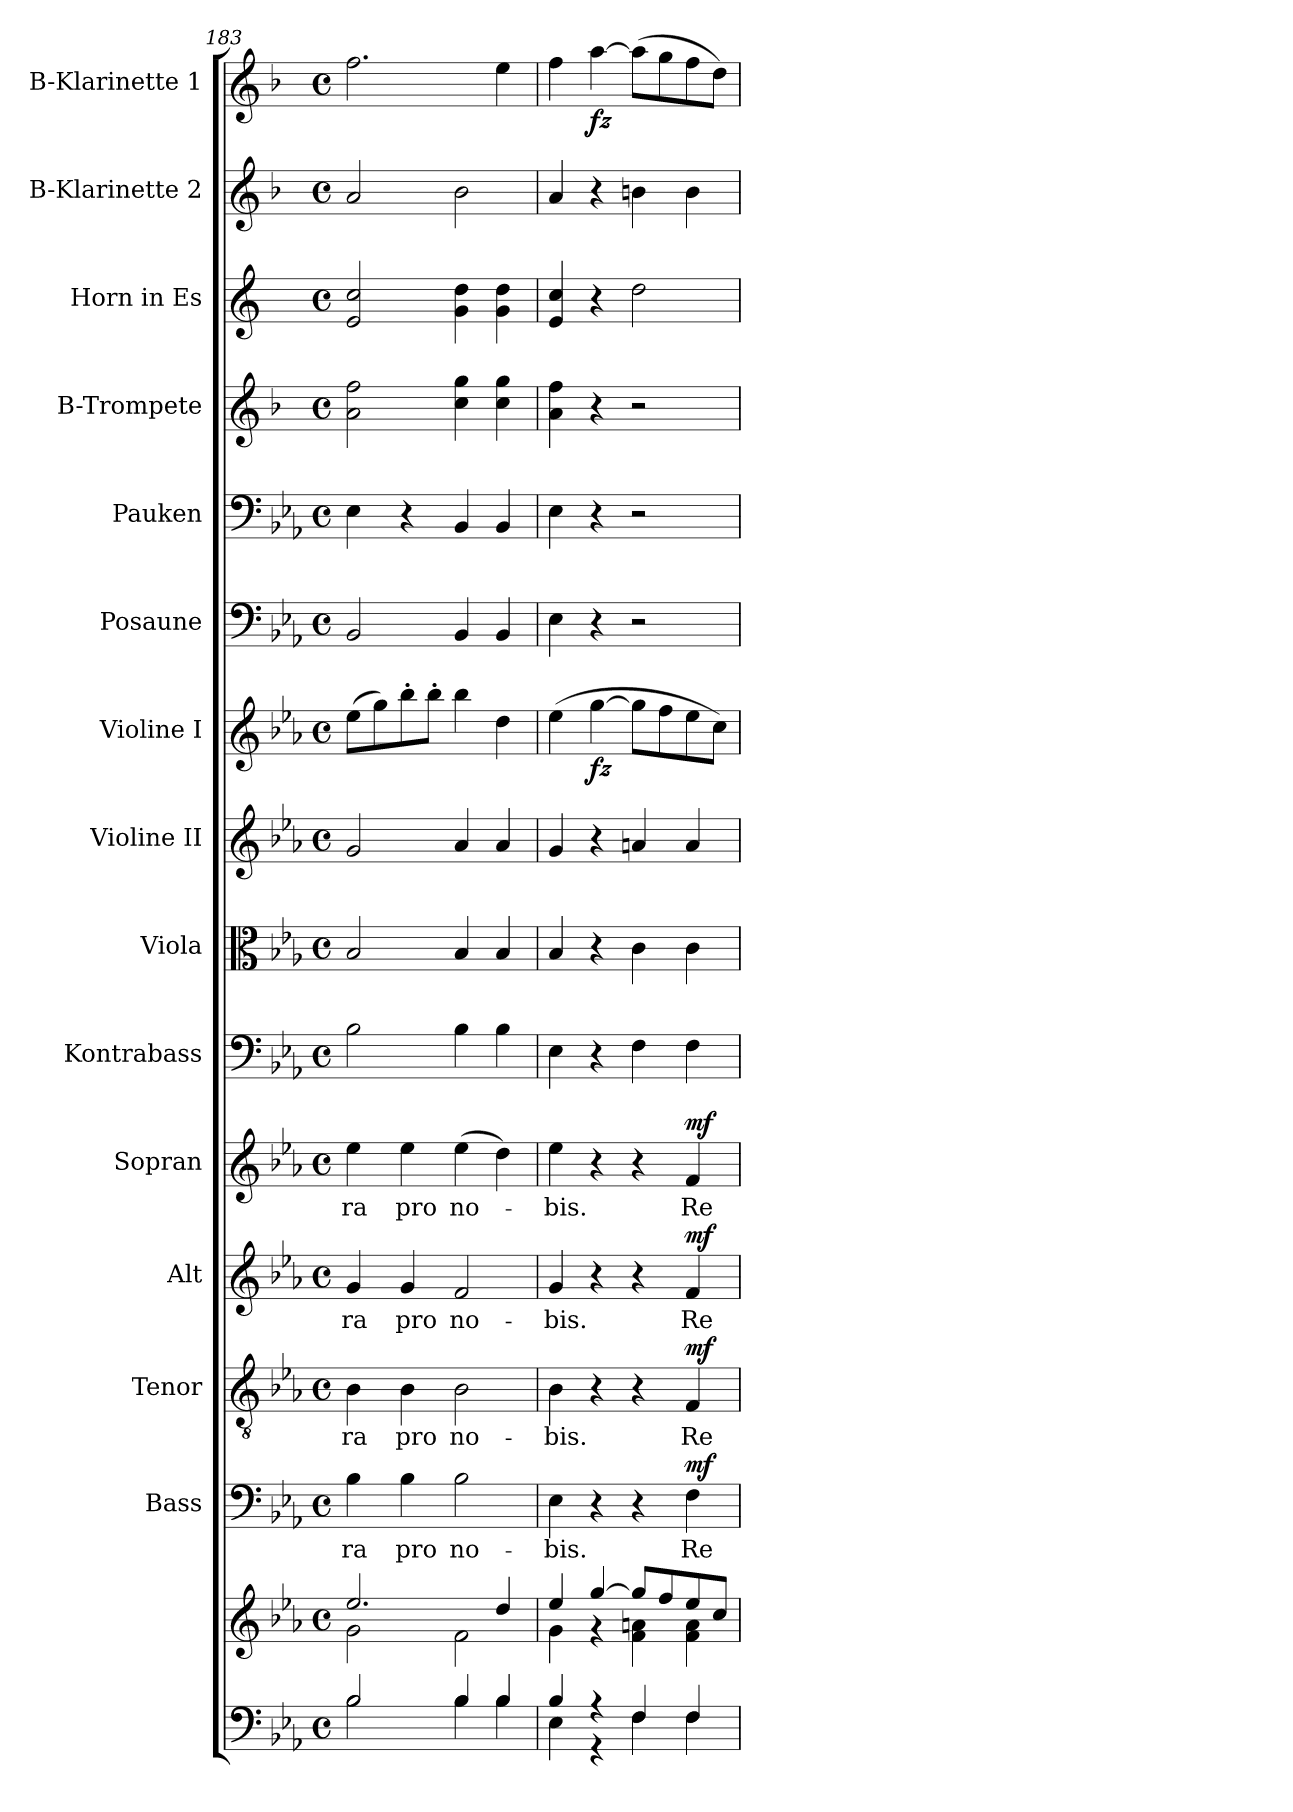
**kern	**kern	**kern	**text	**dynam	**kern	**text	**dynam	**kern	**text	**dynam	**kern	**text	**dynam	**kern	**kern	**kern	**kern	**dynam	**kern	**kern	**kern	**kern	**kern	**kern	**dynam
*part15	*part15	*part14	*part14	*part14	*part13	*part13	*part13	*part12	*part12	*part12	*part11	*part11	*part11	*part10	*part9	*part8	*part7	*part7	*part6	*part5	*part4	*part3	*part2	*part1	*part1
*staff16	*staff15	*staff14	*staff14	*staff14	*staff13	*staff13	*staff13	*staff12	*staff12	*staff12	*staff11	*staff11	*staff11	*staff10	*staff9	*staff8	*staff7	*staff7	*staff6	*staff5	*staff4	*staff3	*staff2	*staff1	*staff1
*	*	*I"Bass	*	*	*I"Tenor	*	*	*I"Alt	*	*	*I"Sopran	*	*	*I"Kontrabass	*I"Viola	*I"Violine II	*I"Violine I	*	*I"Posaune	*I"Pauken	*I"B-Trompete	*I"Horn in Es	*I"B-Klarinette 2	*I"B-Klarinette 1	*
*	*	*I'B.	*	*	*I'T.	*	*	*I'A.	*	*	*I'S.	*	*	*I'Kb.	*I'Vla.	*I'Vl. II	*I'Vl. I	*	*I'Pos.	*I'Pk.	*I'B Trp.	*	*I'B Kl. 2	*I'B Kl. 1	*
*clefF4	*clefG2	*clefF4	*	*	*clefGv2	*	*	*clefG2	*	*	*clefG2	*	*	*clefF4	*clefC3	*clefG2	*clefG2	*	*clefF4	*clefF4	*clefG2	*clefG2	*clefG2	*clefG2	*
*	*	*	*	*	*	*	*	*	*	*	*	*	*	*ITrd7c12	*	*	*	*	*	*	*ITrd1c2	*ITrd5c9	*ITrd1c2	*ITrd1c2	*
*k[b-e-a-]	*k[b-e-a-]	*k[b-e-a-]	*	*	*k[b-e-a-]	*	*	*k[b-e-a-]	*	*	*k[b-e-a-]	*	*	*k[b-e-a-]	*k[b-e-a-]	*k[b-e-a-]	*k[b-e-a-]	*	*k[b-e-a-]	*k[b-e-a-]	*k[b-e-a-]	*k[b-e-a-]	*k[b-e-a-]	*k[b-e-a-]	*
*E-:	*E-:	*E-:	*	*	*E-:	*	*	*E-:	*	*	*E-:	*	*	*E-:	*E-:	*E-:	*E-:	*	*E-:	*E-:	*E-:	*E-:	*E-:	*E-:	*
*M4/4	*M4/4	*M4/4	*	*	*M4/4	*	*	*M4/4	*	*	*M4/4	*	*	*M4/4	*M4/4	*M4/4	*M4/4	*	*M4/4	*M4/4	*M4/4	*M4/4	*M4/4	*M4/4	*
*met(c)	*met(c)	*met(c)	*	*	*met(c)	*	*	*met(c)	*	*	*met(c)	*	*	*met(c)	*met(c)	*met(c)	*met(c)	*	*met(c)	*met(c)	*met(c)	*met(c)	*met(c)	*met(c)	*
=183	=183	=183	=183	=183	=183	=183	=183	=183	=183	=183	=183	=183	=183	=183	=183	=183	=183	=183	=183	=183	=183	=183	=183	=183	=183
*^	*^	*	*	*	*	*	*	*	*	*	*	*	*	*	*	*	*	*	*	*	*	*	*	*	*
!	!	!	!	!	!LO:LY:b	!	!	!LO:LY:b	!	!	!LO:LY:b	!	!	!LO:LY:b	!	!	!	!	!	!	!	!	!	!	!	!	!
2B-/	2B-\	2.ee-/	2g\	4B-\	-ra	.	4B-\	-ra	.	4g/	-ra	.	4ee-\	-ra	.	2BB-\	2B-/	2g/	(>8ee-\L	.	2BB-/	4E-\	2g\ 2ee-\	2G/ 2e-/	2g/	2.ee-\	.
.	.	.	.	.	.	.	.	.	.	.	.	.	.	.	.	.	.	.	8gg\)	.	.	.	.	.	.	.	.
!	!	!	!	!	!LO:LY:b	!	!	!LO:LY:b	!	!	!LO:LY:b	!	!	!LO:LY:b	!	!	!	!	!	!	!	!	!	!	!	!	!
.	.	.	.	4B-\	pro	.	4B-\	pro	.	4g/	pro	.	4ee-\	pro	.	.	.	.	8bb-'>\	.	.	4r	.	.	.	.	.
.	.	.	.	.	.	.	.	.	.	.	.	.	.	.	.	.	.	.	8bb-'>\J	.	.	.	.	.	.	.	.
!	!	!	!	!	!LO:LY:b	!	!	!LO:LY:b	!	!	!LO:LY:b	!	!	!LO:LY:b	!	!	!	!	!	!	!	!	!	!	!	!	!
4B-/	4B-\	.	2f\	2B-\	no-	.	2B-\	no-	.	2f/	no-	.	(>4ee-\	no-	.	4BB-\	4B-/	4a-/	4bb-\	.	4BB-/	4BB-/	4b-\ 4ff\	4B-\ 4f\	2a-\	.	.
4B-/	4B-\	4dd/	.	.	.	.	.	.	.	.	.	.	4dd\)	.	.	4BB-\	4B-/	4a-/	4dd\	.	4BB-/	4BB-/	4b-\ 4ff\	4B-\ 4f\	.	4dd\	.
=184	=184	=184	=184	=184	=184	=184	=184	=184	=184	=184	=184	=184	=184	=184	=184	=184	=184	=184	=184	=184	=184	=184	=184	=184	=184	=184	=184
!	!	!	!	!	!LO:LY:b	!	!	!LO:LY:b	!	!	!LO:LY:b	!	!	!LO:LY:b	!	!	!	!	!	!	!	!	!	!	!	!	!
4B-/	4E-\	4ee-/	4g\	4E-\	-bis.	.	4B-\	-bis.	.	4g/	-bis.	.	4ee-\	-bis.	.	4EE-\	4B-/	4g/	(>4ee-\	.	4E-\	4E-\	4g\ 4ee-\	4G/ 4e-/	4g/	4ee-\	.
!	!	!	!	!	!	!	!	!	!	!	!	!	!	!	!	!	!	!	!	!LO:DY:b	!	!	!	!	!	!	!LO:DY:b
4r	4r	[>4gg/	4rf	4r	.	.	4r	.	.	4r	.	.	4r	.	.	4r	4r	4r	[4gg\	fz	4r	4r	4r	4r	4r	[4gg\	fz
4F/	4F\	8gg/L]	4f\ 4an\	4r	.	.	4r	.	.	4r	.	.	4r	.	.	4FF\	4c\	4an/	8gg\L]	.	2r	2r	2r	2f\	4an\	(>8gg\L]	.
.	.	8ff/	.	.	.	.	.	.	.	.	.	.	.	.	.	.	.	.	8ff\	.	.	.	.	.	.	8ff\	.
!	!	!	!	!	!LO:LY:b	!LO:DY:a	!	!LO:LY:b	!LO:DY:a	!	!LO:LY:b	!LO:DY:a	!	!LO:LY:b	!LO:DY:a	!	!	!	!	!	!	!	!	!	!	!	!
4F/	4F\	8ee-/	4f\ 4a\	4F\	Re-	mf	4F/	Re-	mf	4f/	Re-	mf	4f/	Re-	mf	4FF\	4c\	4a/	8ee-\	.	.	.	.	.	4a\	8ee-\	.
.	.	8cc/J	.	.	.	.	.	.	.	.	.	.	.	.	.	.	.	.	8cc\J)	.	.	.	.	.	.	8cc\J)	.
*v	*v	*	*	*	*	*	*	*	*	*	*	*	*	*	*	*	*	*	*	*	*	*	*	*	*	*	*
*	*v	*v	*	*	*	*	*	*	*	*	*	*	*	*	*	*	*	*	*	*	*	*	*	*	*	*
=	=	=	=	=	=	=	=	=	=	=	=	=	=	=	=	=	=	=	=	=	=	=	=	=	=
*-	*-	*-	*-	*-	*-	*-	*-	*-	*-	*-	*-	*-	*-	*-	*-	*-	*-	*-	*-	*-	*-	*-	*-	*-	*-
